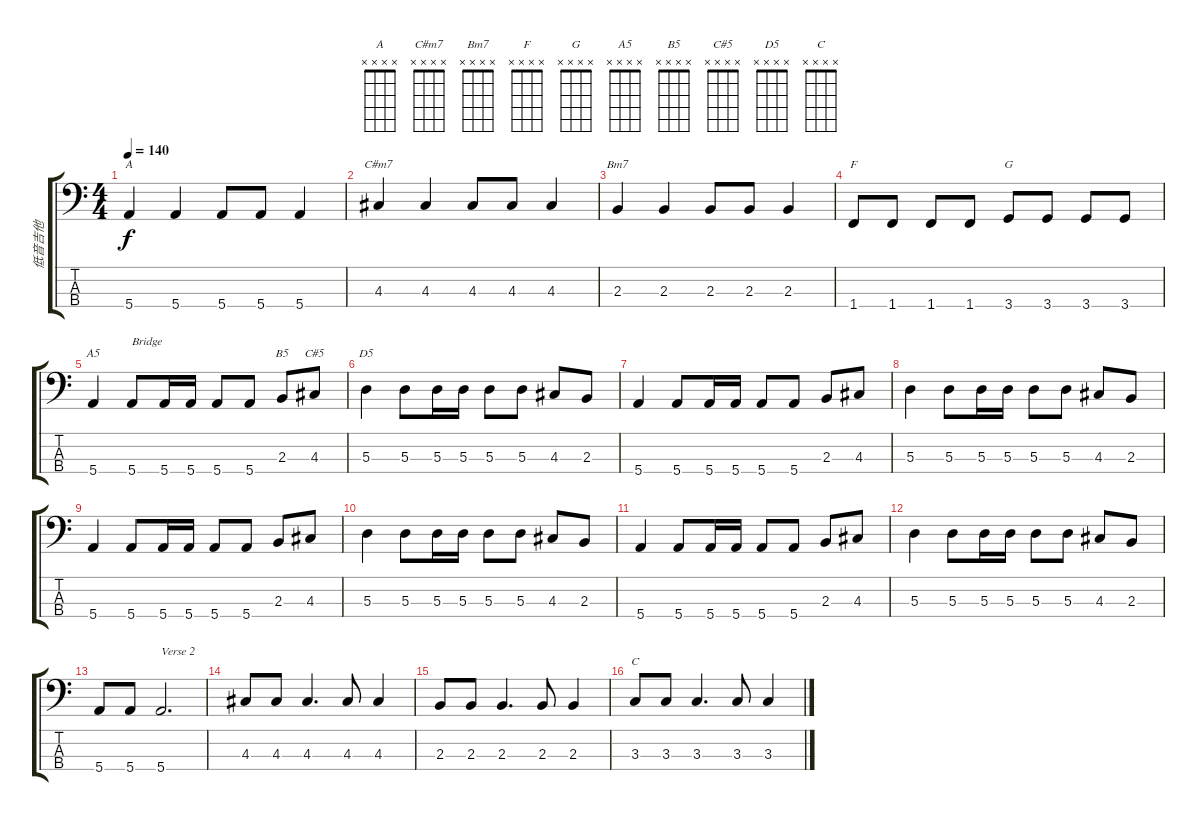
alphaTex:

\track ("低音吉他" "低音吉他") {instrument electricbasspick}
\staff {score tabs}
\tuning (G2 D2 A1 E1) {hide}
\chord ("A" x x x x)
\chord ("C#m7" x x x x)
\chord ("Bm7" x x x x)
\chord ("F" x x x x)
\chord ("G" x x x x)
\chord ("A5" x x x x)
\chord ("B5" x x x x)
\chord ("C#5" x x x x)
\chord ("D5" x x x x)
\chord ("C" x x x x)
\ts (4 4)
\tempo 140
\clef f4
\ks c
5.4.4{ch "A" dy f} 5.4.4 5.4.8 5.4.8 5.4.4 |
4.3.4{ch "C#m7"} 4.3.4 4.3.8 4.3.8 4.3.4 |
2.3.4{ch "Bm7"} 2.3.4 2.3.8 2.3.8 2.3.4 |
1.4.8{ch "F"} 1.4.8 1.4.8 1.4.8 3.4.8{ch "G"} 3.4.8 3.4.8 3.4.8 |
5.4.4{ch "A5"} 5.4.8{txt "Bridge"} 5.4.16 5.4.16 5.4.8 5.4.8 2.3.8{ch "B5"} 4.3.8{ch "C#5"} |
5.3.4{ch "D5"} 5.3.8 5.3.16 5.3.16 5.3.8 5.3.8 4.3.8 2.3.8 |
5.4.4 5.4.8 5.4.16 5.4.16 5.4.8 5.4.8 2.3.8 4.3.8 |
5.3.4 5.3.8 5.3.16 5.3.16 5.3.8 5.3.8 4.3.8 2.3.8 |
5.4.4 5.4.8 5.4.16 5.4.16 5.4.8 5.4.8 2.3.8 4.3.8 |
5.3.4 5.3.8 5.3.16 5.3.16 5.3.8 5.3.8 4.3.8 2.3.8 |
5.4.4 5.4.8 5.4.16 5.4.16 5.4.8 5.4.8 2.3.8 4.3.8 |
5.3.4 5.3.8 5.3.16 5.3.16 5.3.8 5.3.8 4.3.8 2.3.8 |
5.4.8 5.4.8 5.4.2{d txt "Verse 2"} |
4.3.8 4.3.8 4.3.4{d} 4.3.8 4.3.4 |
2.3.8 2.3.8 2.3.4{d} 2.3.8 2.3.4 |
3.3.8{ch "C"} 3.3.8 3.3.4{d} 3.3.8 3.3.4
